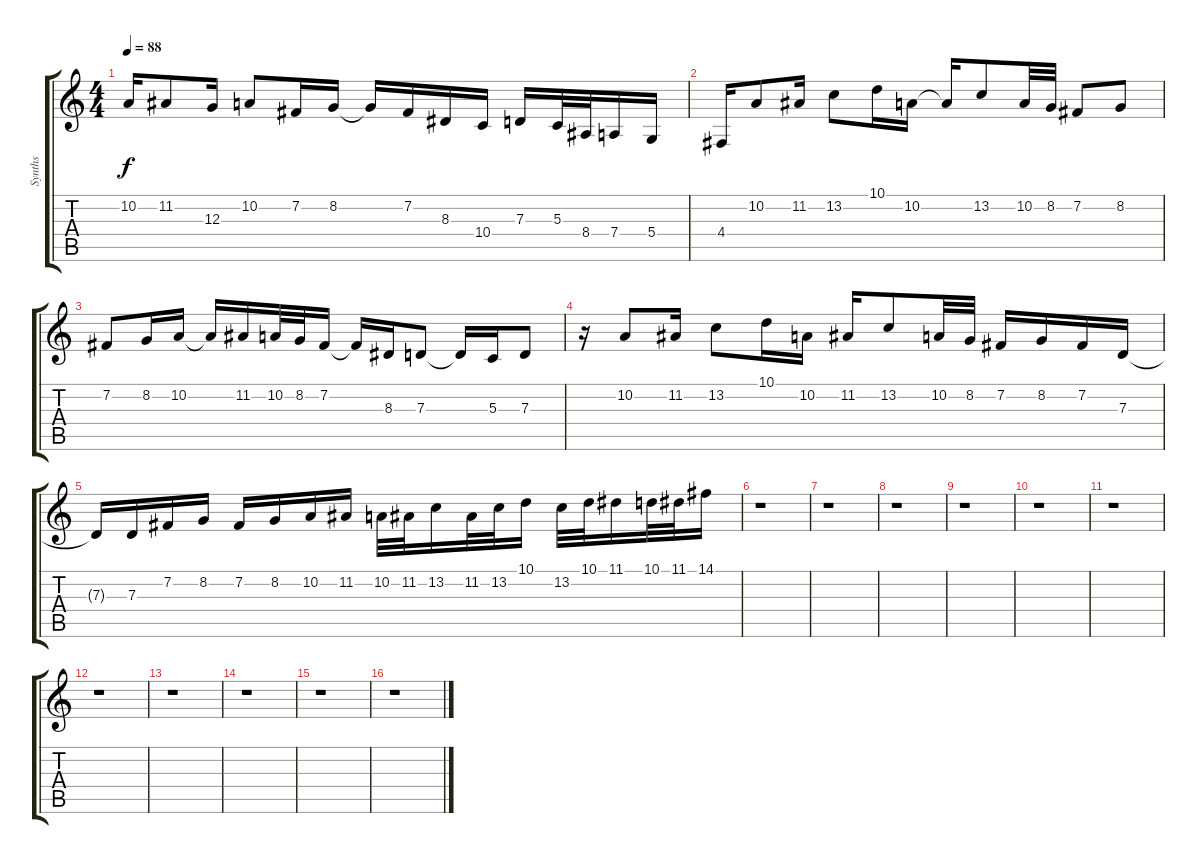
\track ("Synths" "Synths") {instrument synthbrass1}
\staff {score tabs}
\tuning (E4 B3 G3 D3 A2 E2) {hide}
\ts (4 4)
\tempo 88
\clef g2
\ks c
10.2.16{dy f} 11.2.8 12.3.16 10.2.8 7.2.16 8.2.16 8.2{t}.16 7.2.16 8.3.16 10.4.16 7.3.16 5.3.32 8.4.32 7.4.16 5.4.16 |
4.4.16 10.2.8 11.2.16 13.2.8 10.1.16 10.2.16 10.2{t}.16 13.2.8 10.2.32 8.2.32 7.2.8 8.2.8 |
7.2.8 8.2.16 10.2.16 10.2{t}.16 11.2.16 10.2.32 8.2.32 7.2.16 7.2{t}.16 8.3.16 7.3.8 7.3{t}.16 5.3.16 7.3.8 |
r.16 10.2.8 11.2.16 13.2.8 10.1.16 10.2.16 11.2.16 13.2.8 10.2.32 8.2.32 7.2.16 8.2.16 7.2.16 7.3.16 |
7.3{t}.16 7.3.16 7.2.16 8.2.16 7.2.16 8.2.16 10.2.16 11.2.16 10.2.32 11.2.32 13.2.16 11.2.32 13.2.32 10.1.16 13.2.32 10.1.32 11.1.16 10.1.32 11.1.32 14.1.16 |
r.1 |
r.1 |
r.1 |
r.1 |
r.1 |
r.1 |
r.1 |
r.1 |
r.1 |
r.1 |
r.1
